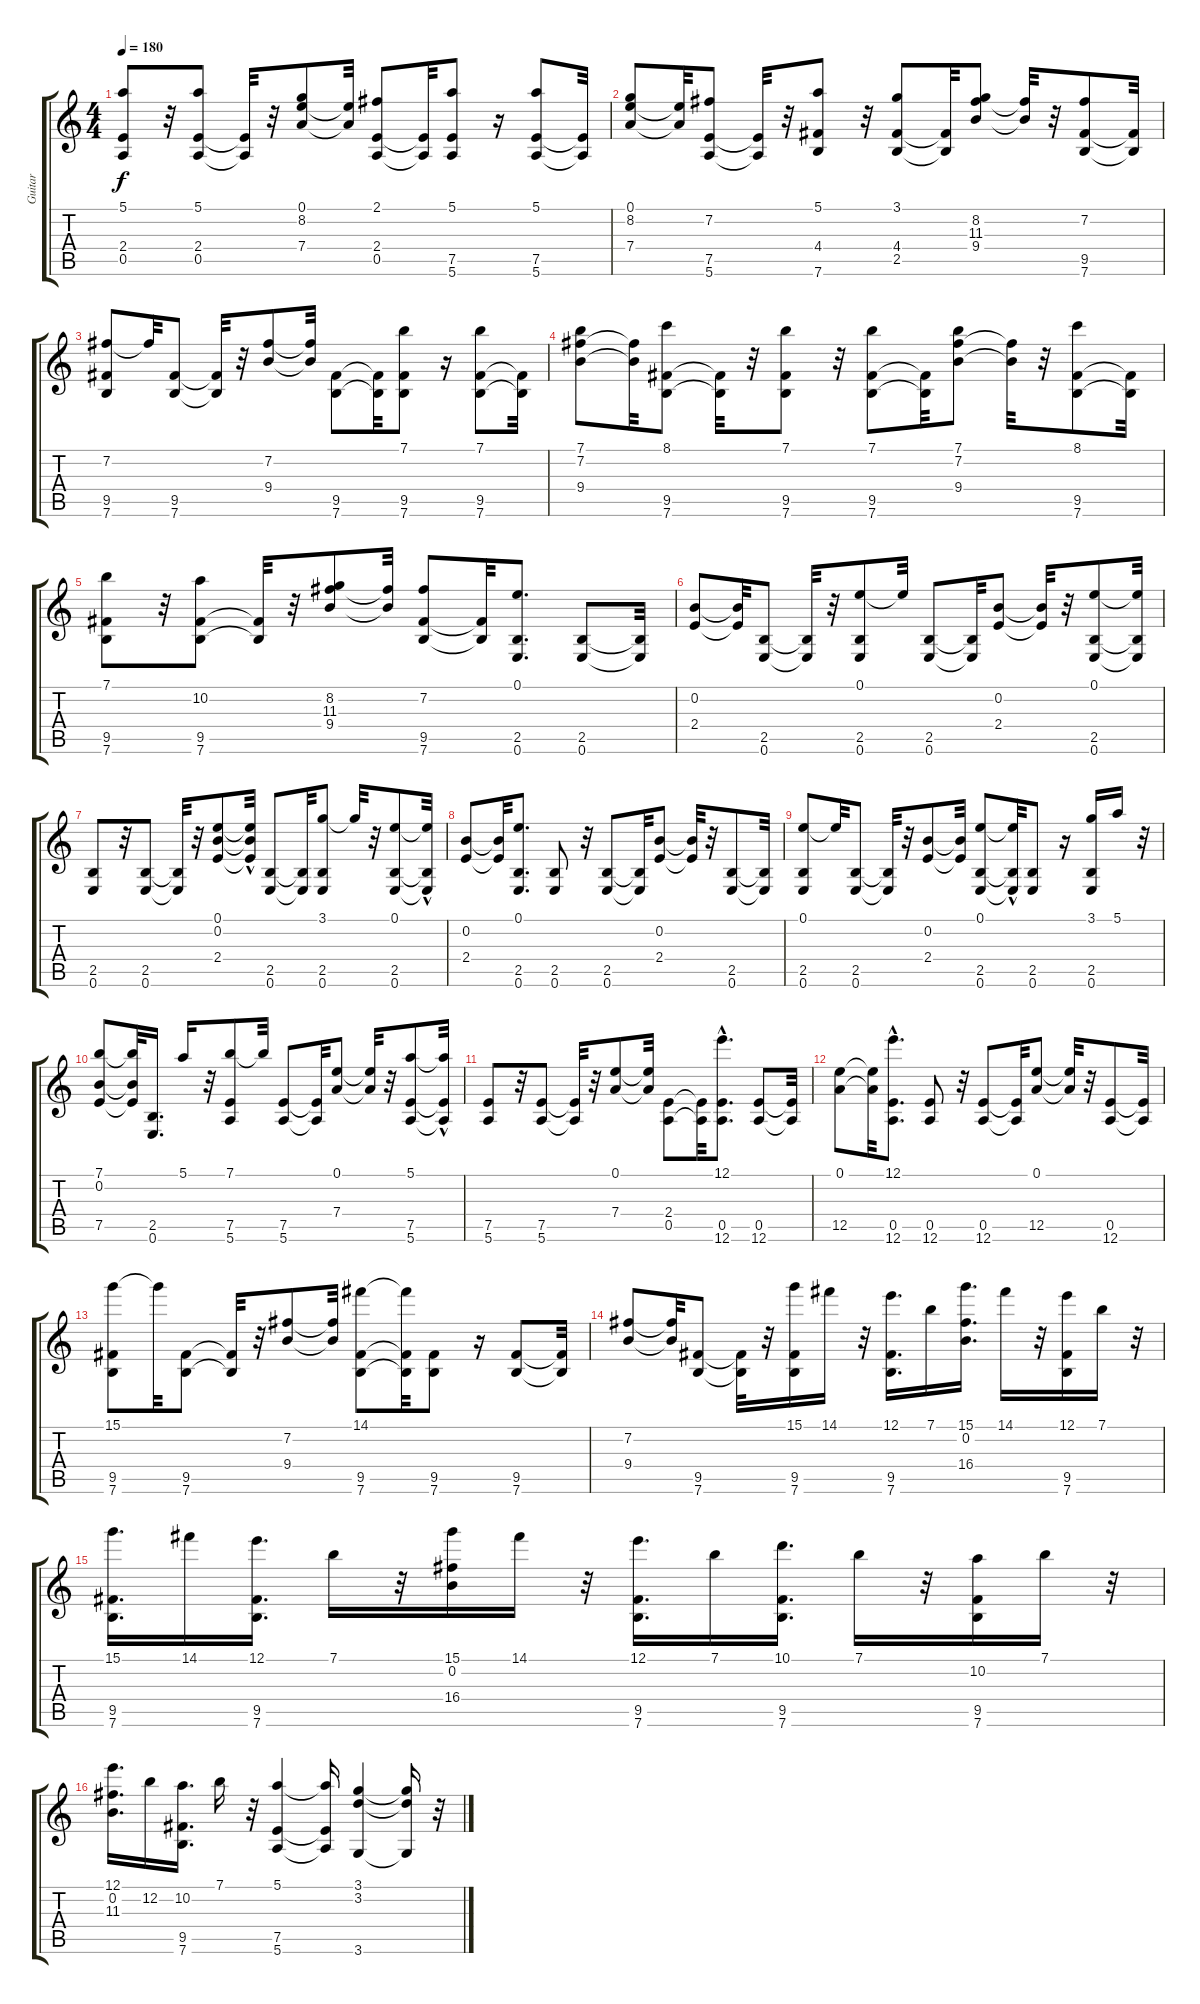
\track ("Guitar" "Guitar") {instrument distortionguitar}
\staff {score tabs}
\tuning (E4 B3 G3 D3 A2 E2) {hide}
\ts (4 4)
\tempo 180
\clef g2
\ks c
(5.1 2.4 0.5).8{dy f} r.32 (5.1 2.4 0.5).8 (2.4{t} 0.5{t}).32 r.32 (0.1 8.2 7.4).8 (0.1{t} 7.4{t}).32 (2.1 2.4 0.5).8 (2.4{t} 0.5{t}).32 (5.1 7.5 5.6).8 r.16 (5.1 7.5 5.6).8 (7.5{t} 5.6{t}).32 |
(0.1 8.2 7.4).8 (0.1{t} 7.4{t}).32 (7.2 7.5 5.6).8 (7.5{t} 5.6{t}).32 r.32 (5.1 4.4 7.6).8 r.32 (3.1 4.4 2.5).8 (4.4{t} 2.5{t}).32 (8.2 11.3 9.4).8 (11.3{t} 9.4{t}).32 r.32 (7.2 9.5 7.6).8 (9.5{t} 7.6{t}).32 |
(7.2 9.5 7.6).8 7.2{t}.32 (9.5 7.6).8 (9.5{t} 7.6{t}).32 r.32 (7.2 9.4).8 (7.2{t} 9.4{t}).32 (9.5 7.6).8 (9.5{t} 7.6{t}).32 (7.1 9.5 7.6).8 r.16 (7.1 9.5 7.6).8 (9.5{t} 7.6{t}).32 |
(7.1 7.2 9.4).8 (7.2{t} 9.4{t}).32 (8.1 9.5 7.6).8 (9.5{t} 7.6{t}).32 r.32 (7.1 9.5 7.6).8 r.32 (7.1 9.5 7.6).8 (9.5{t} 7.6{t}).32 (7.1 7.2 9.4).8 (7.2{t} 9.4{t}).32 r.32 (8.1 9.5 7.6).8 (9.5{t} 7.6{t}).32 |
(7.1 9.5 7.6).8 r.32 (10.2 9.5 7.6).8 (9.5{t} 7.6{t}).32 r.32 (8.2 11.3 9.4).8 (11.3{t} 9.4{t}).32 (7.2 9.5 7.6).8 (9.5{t} 7.6{t}).32 (0.1 2.5 0.6).8{d} (2.5 0.6).8 (2.5{t} 0.6{t}).32 |
(0.2 2.4).8 (0.2{t} 2.4{t}).32 (2.5 0.6).8 (2.5{t} 0.6{t}).32 r.32 (0.1 2.5 0.6).8 0.1{t}.32 (2.5 0.6).8 (2.5{t} 0.6{t}).32 (0.2 2.4).8 (0.2{t} 2.4{t}).32 r.32 (0.1 2.5 0.6).8 (0.1{t} 2.5{t} 0.6{t}).32 |
(2.5 0.6).8 r.32 (2.5 0.6).8 (2.5{t} 0.6{t}).32 r.32 (0.1 0.2 2.4).8 (0.1{hac t} 0.2{t} 2.4{t}).32 (2.5 0.6).8 (2.5{t} 0.6{t}).32 (3.1 2.5 0.6).8 3.1{t}.32 r.32 (0.1 2.5 0.6).8 (0.1{hac t} 2.5{t} 0.6{t}).32 |
(0.2 2.4).8 (0.2{t} 2.4{t}).32 (0.1 2.5 0.6).8{d} (2.5 0.6).8 r.32 (2.5 0.6).8 (2.5{t} 0.6{t}).32 (0.2 2.4).8 (0.2{t} 2.4{t}).32 r.32 (2.5 0.6).8 (2.5{t} 0.6{t}).32 |
(0.1 2.5 0.6).8 0.1{t}.32 (2.5 0.6).8 (2.5{t} 0.6{t}).32 r.32 (0.2 2.4).8 (0.2{t} 2.4{t}).32 (0.1 2.5 0.6).8 (0.1{hac t} 2.5{t} 0.6{t}).32 (2.5 0.6).8 r.16 (3.1 2.5 0.6).16 5.1.16 r.32 |
(7.1 0.2 7.5).8 (7.1{t} 0.2{t} 7.5{t}).32 (2.5 0.6).16{d} 5.1.16 r.32 (7.1 7.5 5.6).8 7.1{t}.32 (7.5 5.6).8 (7.5{t} 5.6{t}).32 (0.1 7.4).8 (0.1{t} 7.4{t}).32 r.32 (5.1 7.5 5.6).8 (5.1{hac t} 7.5{t} 5.6{t}).32 |
(7.5 5.6).8 r.32 (7.5 5.6).8 (7.5{t} 5.6{t}).32 r.32 (0.1 7.4).8 (0.1{t} 7.4{t}).32 (2.4 0.5).8 (2.4{t} 0.5{t}).32 (12.1{hac} 0.5 12.6).8{d} (0.5 12.6).8 (0.5{t} 12.6{t}).32 |
(0.1 12.5).8 (0.1{t} 12.5{t}).32 (12.1{hac} 0.5 12.6).8{d} (0.5 12.6).8 r.32 (0.5 12.6).8 (0.5{t} 12.6{t}).32 (0.1 12.5).8 (0.1{t} 12.5{t}).32 r.32 (0.5 12.6).8 (0.5{t} 12.6{t}).32 |
(15.1 9.5 7.6).8 15.1{t}.32 (9.5 7.6).8 (9.5{t} 7.6{t}).32 r.32 (7.2 9.4).8 (7.2{t} 9.4{t}).32 (14.1 9.5 7.6).8 (14.1{t} 9.5{t} 7.6{t}).32 (9.5 7.6).8 r.16 (9.5 7.6).8 (9.5{t} 7.6{t}).32 |
(7.2 9.4).8 (7.2{t} 9.4{t}).32 (9.5 7.6).8 (9.5{t} 7.6{t}).32 r.32 (15.1 9.5 7.6).16 14.1.16 r.32 (12.1 9.5 7.6).16{d} 7.1.16 (15.1 0.2 16.4).16{d} 14.1.16 r.32 (12.1 9.5 7.6).16 7.1.16 r.32 |
(15.1 9.5 7.6).16{d} 14.1.16 (12.1 9.5 7.6).16{d} 7.1.16 r.32 (15.1 0.2 16.4).16 14.1.16 r.32 (12.1 9.5 7.6).16{d} 7.1.16 (10.1 9.5 7.6).16{d} 7.1.16 r.32 (10.2 9.5 7.6).16 7.1.16 r.32 |
(12.1 0.2 11.3).16{d} 12.2.16 (10.2 9.5 7.6).16{d} 7.1.16 r.32 (5.1 7.5 5.6).4 (5.1{t} 7.5{t} 5.6{t}).16 (3.1 3.2 3.6).4 (3.1{t} 3.2{t} 3.6{t}).16 r.32
